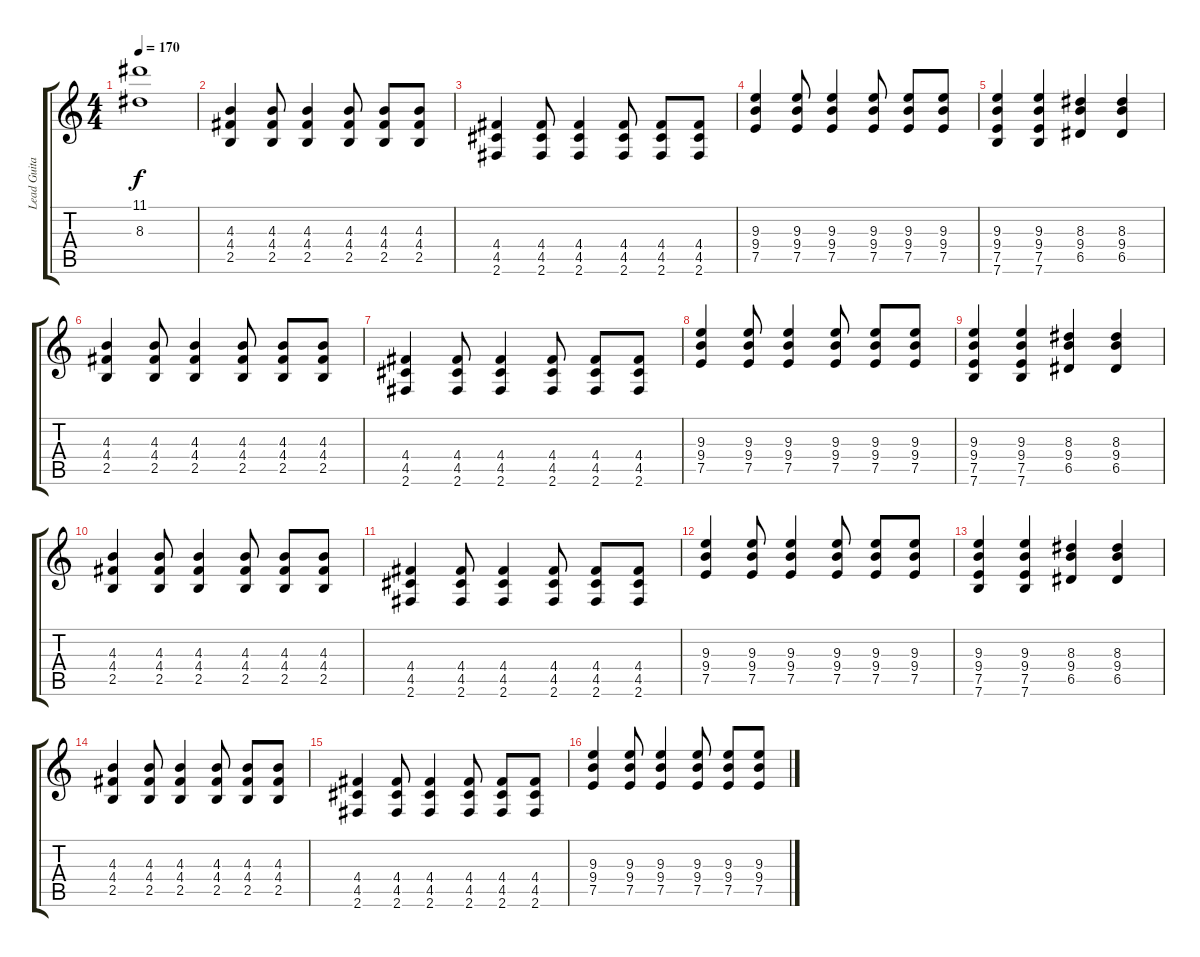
\track ("Lead Guitar" "Lead Guita") {instrument overdrivenguitar}
\staff {score tabs}
\tuning (E4 B3 G3 D3 A2 E2) {hide}
\ts (4 4)
\tempo 170
\clef g2
\ks c
(11.1{t} 8.3{t}).1{dy f} |
(4.3 4.4 2.5).4 (4.3 4.4 2.5).8 (4.3 4.4 2.5).4 (4.3 4.4 2.5).8 (4.3 4.4 2.5).8 (4.3 4.4 2.5).8 |
(4.4 4.5 2.6).4 (4.4 4.5 2.6).8 (4.4 4.5 2.6).4 (4.4 4.5 2.6).8 (4.4 4.5 2.6).8 (4.4 4.5 2.6).8 |
(9.3 9.4 7.5).4 (9.3 9.4 7.5).8 (9.3 9.4 7.5).4 (9.3 9.4 7.5).8 (9.3 9.4 7.5).8 (9.3 9.4 7.5).8 |
(9.3 9.4 7.5 7.6).4 (9.3 9.4 7.5 7.6).4 (8.3 9.4 6.5).4 (8.3 9.4 6.5).4 |
(4.3 4.4 2.5).4 (4.3 4.4 2.5).8 (4.3 4.4 2.5).4 (4.3 4.4 2.5).8 (4.3 4.4 2.5).8 (4.3 4.4 2.5).8 |
(4.4 4.5 2.6).4 (4.4 4.5 2.6).8 (4.4 4.5 2.6).4 (4.4 4.5 2.6).8 (4.4 4.5 2.6).8 (4.4 4.5 2.6).8 |
(9.3 9.4 7.5).4 (9.3 9.4 7.5).8 (9.3 9.4 7.5).4 (9.3 9.4 7.5).8 (9.3 9.4 7.5).8 (9.3 9.4 7.5).8 |
(9.3 9.4 7.5 7.6).4 (9.3 9.4 7.5 7.6).4 (8.3 9.4 6.5).4 (8.3 9.4 6.5).4 |
(4.3 4.4 2.5).4 (4.3 4.4 2.5).8 (4.3 4.4 2.5).4 (4.3 4.4 2.5).8 (4.3 4.4 2.5).8 (4.3 4.4 2.5).8 |
(4.4 4.5 2.6).4 (4.4 4.5 2.6).8 (4.4 4.5 2.6).4 (4.4 4.5 2.6).8 (4.4 4.5 2.6).8 (4.4 4.5 2.6).8 |
(9.3 9.4 7.5).4 (9.3 9.4 7.5).8 (9.3 9.4 7.5).4 (9.3 9.4 7.5).8 (9.3 9.4 7.5).8 (9.3 9.4 7.5).8 |
(9.3 9.4 7.5 7.6).4 (9.3 9.4 7.5 7.6).4 (8.3 9.4 6.5).4 (8.3 9.4 6.5).4 |
(4.3 4.4 2.5).4 (4.3 4.4 2.5).8 (4.3 4.4 2.5).4 (4.3 4.4 2.5).8 (4.3 4.4 2.5).8 (4.3 4.4 2.5).8 |
(4.4 4.5 2.6).4 (4.4 4.5 2.6).8 (4.4 4.5 2.6).4 (4.4 4.5 2.6).8 (4.4 4.5 2.6).8 (4.4 4.5 2.6).8 |
(9.3 9.4 7.5).4 (9.3 9.4 7.5).8 (9.3 9.4 7.5).4 (9.3 9.4 7.5).8 (9.3 9.4 7.5).8 (9.3 9.4 7.5).8
